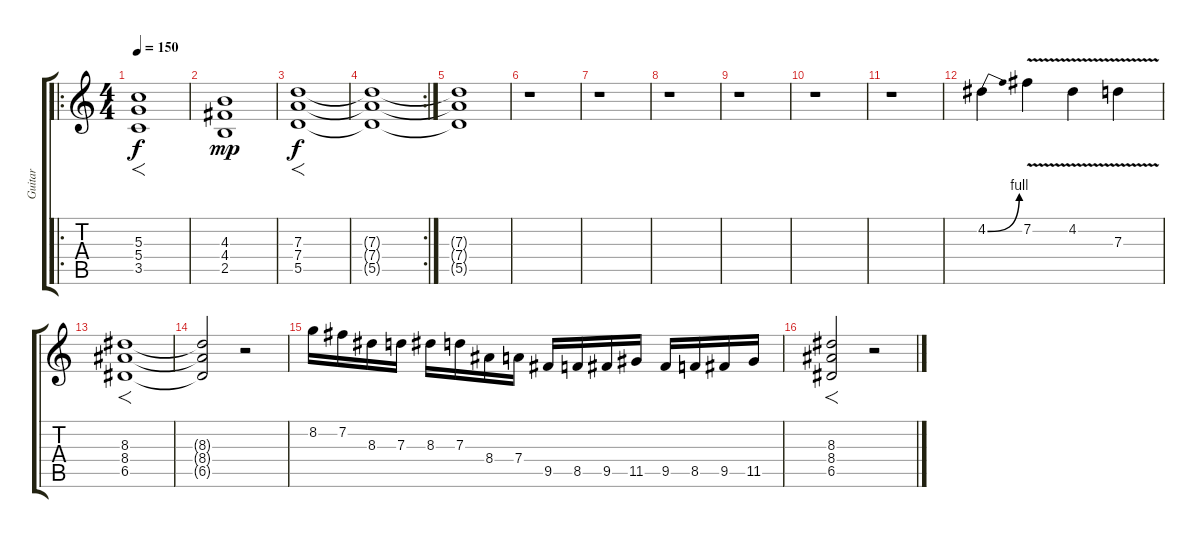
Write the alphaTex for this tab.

\track ("Guitar" "Guitar") {instrument distortionguitar}
\staff {score tabs}
\tuning (E4 B3 G3 D3 A2 E2) {hide}
\ro
\ts (4 4)
\tempo 150
\clef g2
\ks c
(5.3 5.4 3.5).1{f dy f} |
(4.3 4.4 2.5).1{dy mp} |
(7.3 7.4 5.5).1{f dy f} |
\rc 2
(7.3{t} 7.4{t} 5.5{t}).1 |
(7.3{t} 7.4{t} 5.5{t}).1 |
r.1 |
r.1 |
r.1 |
r.1 |
r.1 |
r.1 |
4.2{be (bend 0 0 60 4)}.4 7.2{v}.4 4.2{v}.4 7.3{v}.4 |
(8.3 8.4 6.5).1{f} |
(8.3{t} 8.4{t} 6.5{t}).2 r.2 |
8.2.16 7.2.16 8.3.16 7.3.16 8.3.16 7.3.16 8.4.16 7.4.16 9.5.16 8.5.16 9.5.16 11.5.16 9.5.16 8.5.16 9.5.16 11.5.16 |
(8.3 8.4 6.5).2{f} r.2
